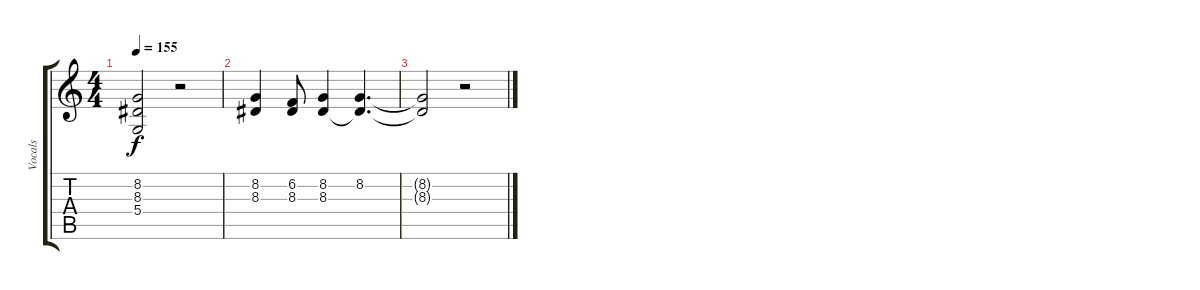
\track ("Vocals" "Vocals") {instrument stringensemble1}
\staff {score tabs}
\tuning (E4 B3 G3 D3 A2 E2) {hide}
\ts (4 4)
\tempo 155
\clef g2
\ks c
(8.2{t} 8.3{t} 5.4{t}).2{dy f} r.2 |
(8.2 8.3).4 (6.2 8.3).8 (8.2 8.3).4 (8.2 8.3{t}).4{d} |
(8.2{t} 8.3{t}).2 r.2
